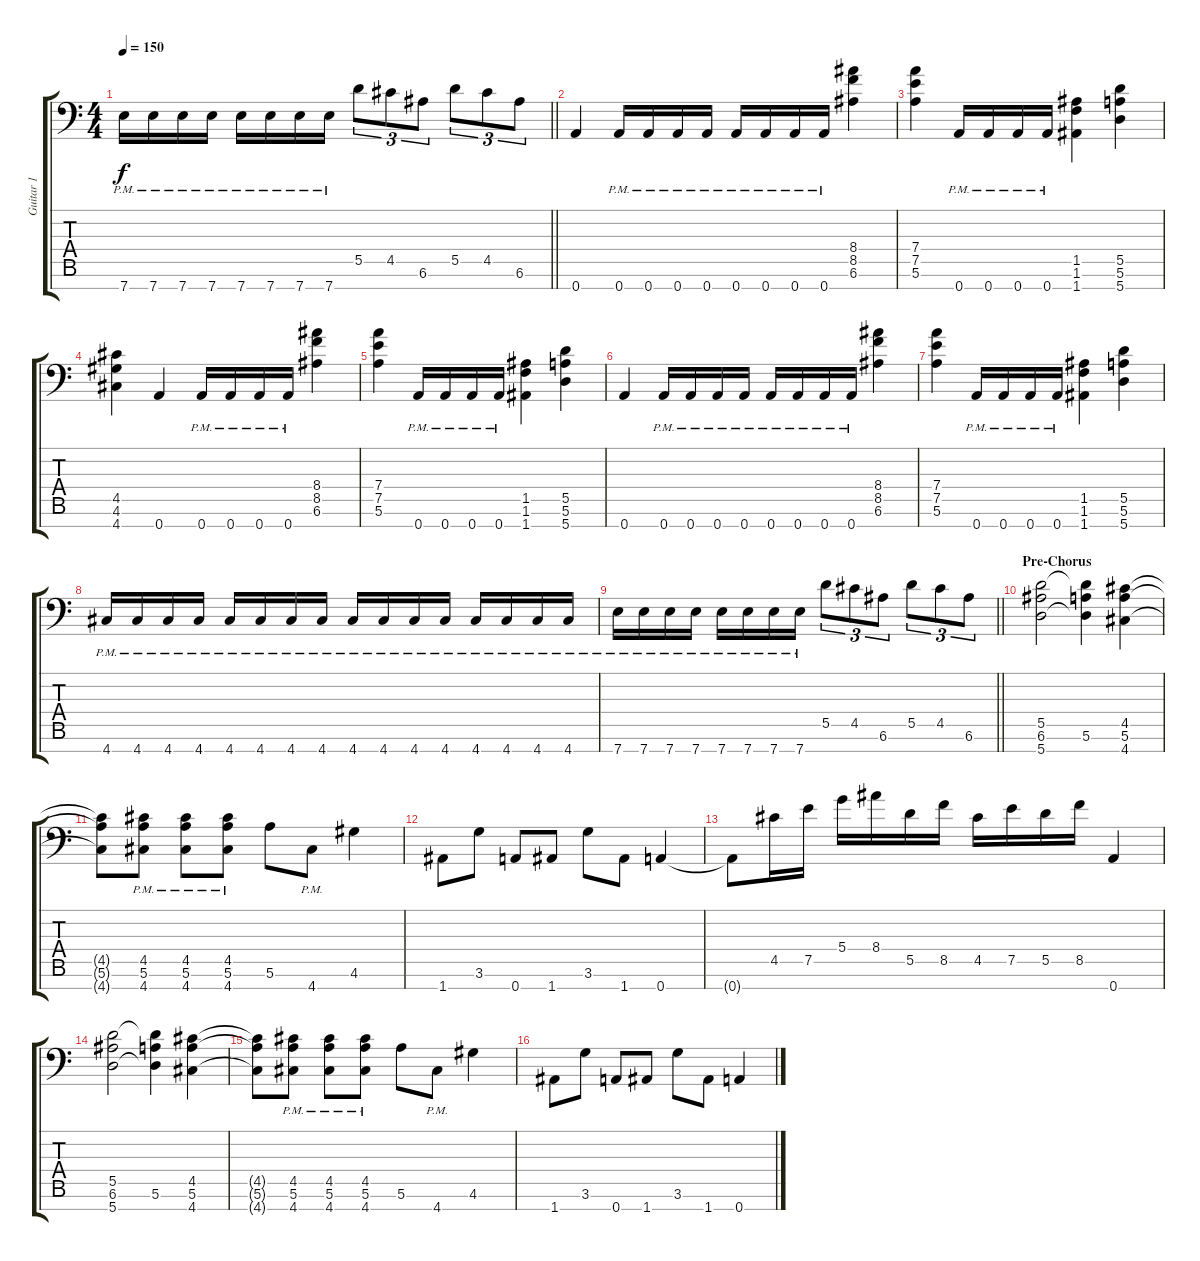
\track ("Guitar 1" "Guitar 1") {instrument distortionguitar}
\staff {score tabs}
\tuning (E4 B3 G3 D3 A2 E2 A1) {hide}
\ts (4 4)
\tempo 150
\clef f4
\barLineRight lightlight
\ks c
7.7{pm}.16{dy f} 7.7{pm}.16 7.7{pm}.16 7.7{pm}.16 7.7{pm}.16 7.7{pm}.16 7.7{pm}.16 7.7{pm}.16 5.5.8{tu (3 2)} 4.5.8{tu (3 2)} 6.6.8{tu (3 2)} 5.5.8{tu (3 2)} 4.5.8{tu (3 2)} 6.6.8{tu (3 2)} |
0.7.4 0.7{pm}.16 0.7{pm}.16 0.7{pm}.16 0.7{pm}.16 0.7{pm}.16 0.7{pm}.16 0.7{pm}.16 0.7{pm}.16 (8.4 8.5 6.6).4 |
(7.4 7.5 5.6).4 0.7{pm}.16 0.7{pm}.16 0.7{pm}.16 0.7{pm}.16 (1.5 1.6 1.7).4 (5.5 5.6 5.7).4 |
(4.5 4.6 4.7).4 0.7.4 0.7{pm}.16 0.7{pm}.16 0.7{pm}.16 0.7{pm}.16 (8.4 8.5 6.6).4 |
(7.4 7.5 5.6).4 0.7{pm}.16 0.7{pm}.16 0.7{pm}.16 0.7{pm}.16 (1.5 1.6 1.7).4 (5.5 5.6 5.7).4 |
0.7.4 0.7{pm}.16 0.7{pm}.16 0.7{pm}.16 0.7{pm}.16 0.7{pm}.16 0.7{pm}.16 0.7{pm}.16 0.7{pm}.16 (8.4 8.5 6.6).4 |
(7.4 7.5 5.6).4 0.7{pm}.16 0.7{pm}.16 0.7{pm}.16 0.7{pm}.16 (1.5 1.6 1.7).4 (5.5 5.6 5.7).4 |
4.7{pm}.16 4.7{pm}.16 4.7{pm}.16 4.7{pm}.16 4.7{pm}.16 4.7{pm}.16 4.7{pm}.16 4.7{pm}.16 4.7{pm}.16 4.7{pm}.16 4.7{pm}.16 4.7{pm}.16 4.7{pm}.16 4.7{pm}.16 4.7{pm}.16 4.7{pm}.16 |
\barLineRight lightlight
7.7{pm}.16 7.7{pm}.16 7.7{pm}.16 7.7{pm}.16 7.7{pm}.16 7.7{pm}.16 7.7{pm}.16 7.7{pm}.16 5.5.8{tu (3 2)} 4.5.8{tu (3 2)} 6.6.8{tu (3 2)} 5.5.8{tu (3 2)} 4.5.8{tu (3 2)} 6.6.8{tu (3 2)} |
\section ("" "Pre-Chorus")
(5.5 6.6 5.7).2 (5.5{t} 5.6 5.7{t}).4 (4.5 5.6 4.7).4 |
(4.5{t} 5.6{t} 4.7{t}).8 (4.5{pm} 5.6{pm} 4.7{pm}).8 (4.5{pm} 5.6{pm} 4.7{pm}).8 (4.5{pm} 5.6{pm} 4.7{pm}).8 5.6.8 4.7{pm}.8 4.6.4 |
1.7.8 3.6.8 0.7.8 1.7.8 3.6.8 1.7.8 0.7.4 |
0.7{t}.8 4.5.16 7.5.16 5.4.16 8.4.16 5.5.16 8.5.16 4.5.16 7.5.16 5.5.16 8.5.16 0.7.4 |
(5.5 6.6 5.7).2 (5.5{t} 5.6 5.7{t}).4 (4.5 5.6 4.7).4 |
(4.5{t} 5.6{t} 4.7{t}).8 (4.5{pm} 5.6{pm} 4.7{pm}).8 (4.5{pm} 5.6{pm} 4.7{pm}).8 (4.5{pm} 5.6{pm} 4.7{pm}).8 5.6.8 4.7{pm}.8 4.6.4 |
1.7.8 3.6.8 0.7.8 1.7.8 3.6.8 1.7.8 0.7.4
